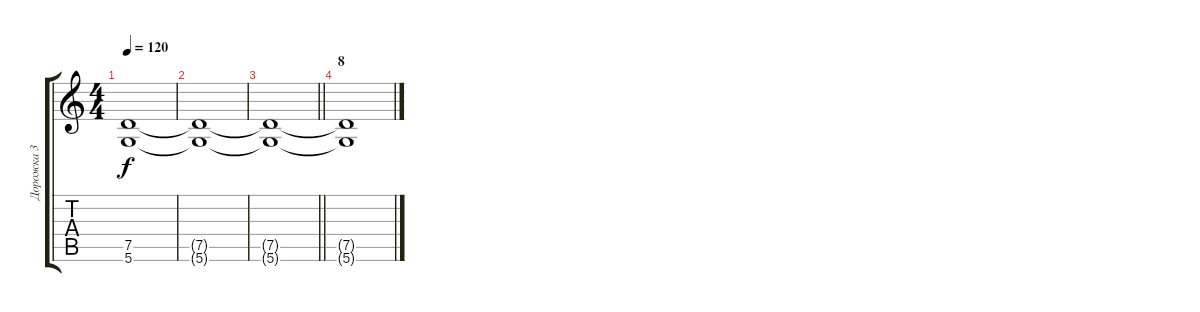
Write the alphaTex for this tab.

\track ("Дорожка 3" "Дорожка 3") {instrument distortionguitar}
\staff {score tabs}
\tuning (D4 A3 F3 C3 G2 D2) {hide}
\ts (4 4)
\tempo 120
\clef g2
\ks c
(7.5 5.6).1{dy f} |
(7.5{t} 5.6{t}).1 |
\barLineRight lightlight
(7.5{t} 5.6{t}).1 |
\section ("" "8")
(7.5{t} 5.6{t}).1
